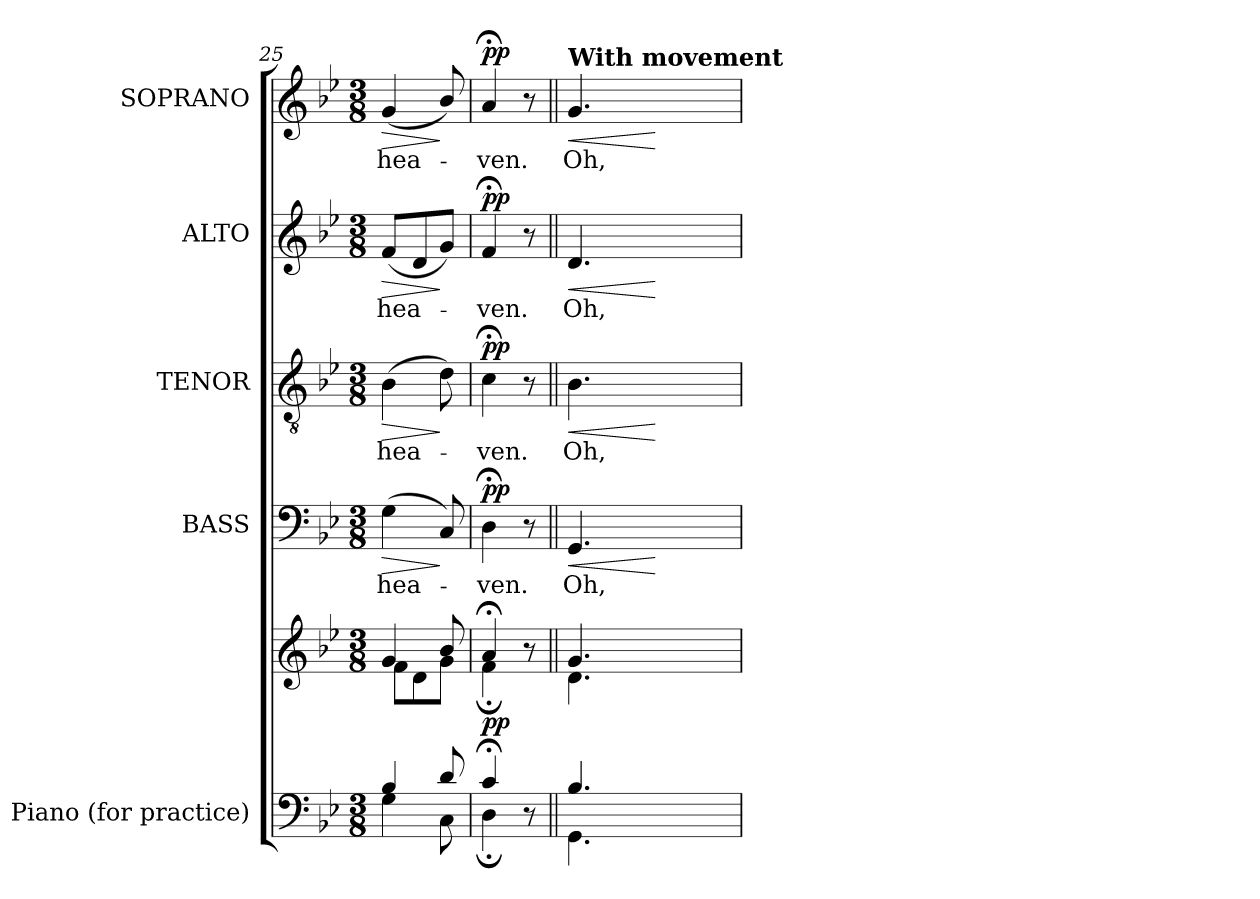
**kern	**kern	**dynam	**kern	**text	**dynam	**kern	**text	**dynam	**kern	**text	**dynam	**kern	**text	**dynam
*part5	*part5	*part5	*part4	*part4	*part4	*part3	*part3	*part3	*part2	*part2	*part2	*part1	*part1	*part1
*staff6	*staff5	*staff5/6	*staff4	*staff4	*staff4	*staff3	*staff3	*staff3	*staff2	*staff2	*staff2	*staff1	*staff1	*staff1
*I"Piano      (for practice)	*	*	*I"BASS	*	*	*I"TENOR	*	*	*I"ALTO	*	*	*I"SOPRANO	*	*
*I'Pno.	*	*	*I'B.	*	*	*I'T.	*	*	*I'A.	*	*	*I'S.	*	*
*clefF4	*clefG2	*	*clefF4	*	*	*clefGv2	*	*	*clefG2	*	*	*clefG2	*	*
*	*	*	*	*	*	*ITrd7c12	*	*	*	*	*	*	*	*
*k[b-e-]	*k[b-e-]	*	*k[b-e-]	*	*	*k[b-e-]	*	*	*k[b-e-]	*	*	*k[b-e-]	*	*
*B-:	*B-:	*	*B-:	*	*	*B-:	*	*	*B-:	*	*	*B-:	*	*
*M3/8	*M3/8	*	*M3/8	*	*	*M3/8	*	*	*M3/8	*	*	*M3/8	*	*
=25	=25	=25	=25	=25	=25	=25	=25	=25	=25	=25	=25	=25	=25	=25
*^	*^	*	*	*	*	*	*	*	*	*	*	*	*	*
!	!	!	!	!	!	!LO:LY:b:color=#000000	!LO:HP:b	!	!	!	!	!	!	!	!	!
!	!	!	!	!	!	!	!	!	!LO:LY:b:color=#000000	!LO:HP:b	!	!	!	!	!	!
!	!	!	!	!	!	!	!	!	!	!	!	!LO:LY:b:color=#000000	!LO:HP:b	!	!	!
!	!	!	!	!	!	!	!	!	!	!	!	!	!	!	!LO:LY:b:color=#000000	!LO:HP:b
4B-i/	4Gi\	4gi/	8fi\L	.	(4Gi\	hea-	>	(4BB-i\	hea-	>	(8fi/L	hea-	>	(4gi/	hea-	>
.	.	.	8di\	.	.	.	.	.	.	.	8di/	.	.	.	.	.
8di/	8Ci\	8b-i/	8gi\J	] ]	8Ci/)	.	]	8Di\)	.	]	8gi/J)	.	]	8b-i/)	.	]
=26	=26	=26	=26	=26	=26	=26	=26	=26	=26	=26	=26	=26	=26	=26	=26	=26
!	!	!	!	!	!	!LO:LY:b:color=#000000	!	!	!	!	!	!	!	!	!	!
!	!	!	!	!	!	!	!	!	!LO:LY:b:color=#000000	!	!	!	!	!	!	!
!	!	!	!	!	!	!	!	!	!	!	!	!LO:LY:b:color=#000000	!	!	!	!
!	!	!	!	!	!	!	!	!	!	!	!	!	!	!	!LO:LY:b:color=#000000	!
4c;i/	4D;i\	4a;i/	4f;i\	pp	4D;i\	-ven.	pp	4C;i\	-ven.	pp	4f;i/	-ven.	pp	4a;i/	-ven.	pp
8r	8ryy	8r	8ryy	.	8r	.	.	8r	.	.	8r	.	.	8r	.	.
=27||	=27||	=27||	=27||	=27||	=27||	=27||	=27||	=27||	=27||	=27||	=27||	=27||	=27||	=27||	=27||	=27||
!	!	!	!	!	!	!LO:LY:b:color=#000000	!LO:HP:b	!	!	!	!	!	!	!	!	!
!	!	!	!	!	!	!	!	!	!LO:LY:b:color=#000000	!LO:HP:b	!	!	!	!	!	!
!	!	!	!	!	!	!	!	!	!	!	!	!LO:LY:b:color=#000000	!LO:HP:b	!	!	!
*	*	*	*	*	*	*	*	*	*	*	*	*	*	*MM81	*	*
!	!	!	!	!	!	!	!	!	!	!	!	!	!	!LO:TX:a:B:t=With movement	!	!
!	!	!	!	!	!	!	!	!	!	!	!	!	!	!	!LO:LY:b:color=#000000	!LO:HP:b
4.B-i/	4.GGi\	4.gi/	4.di\	.	4.GGi/	Oh,	<	4.BB-i\	Oh,	<	4.di/	Oh,	<	4.gi/	Oh,	<
*v	*v	*	*	*	*	*	*	*	*	*	*	*	*	*	*	*
*	*v	*v	*	*	*	*	*	*	*	*	*	*	*	*	*
.	.	.	.	.	[	.	.	[	.	.	[	.	.	[
=	=	=	=	=	=	=	=	=	=	=	=	=	=	=
*-	*-	*-	*-	*-	*-	*-	*-	*-	*-	*-	*-	*-	*-	*-
